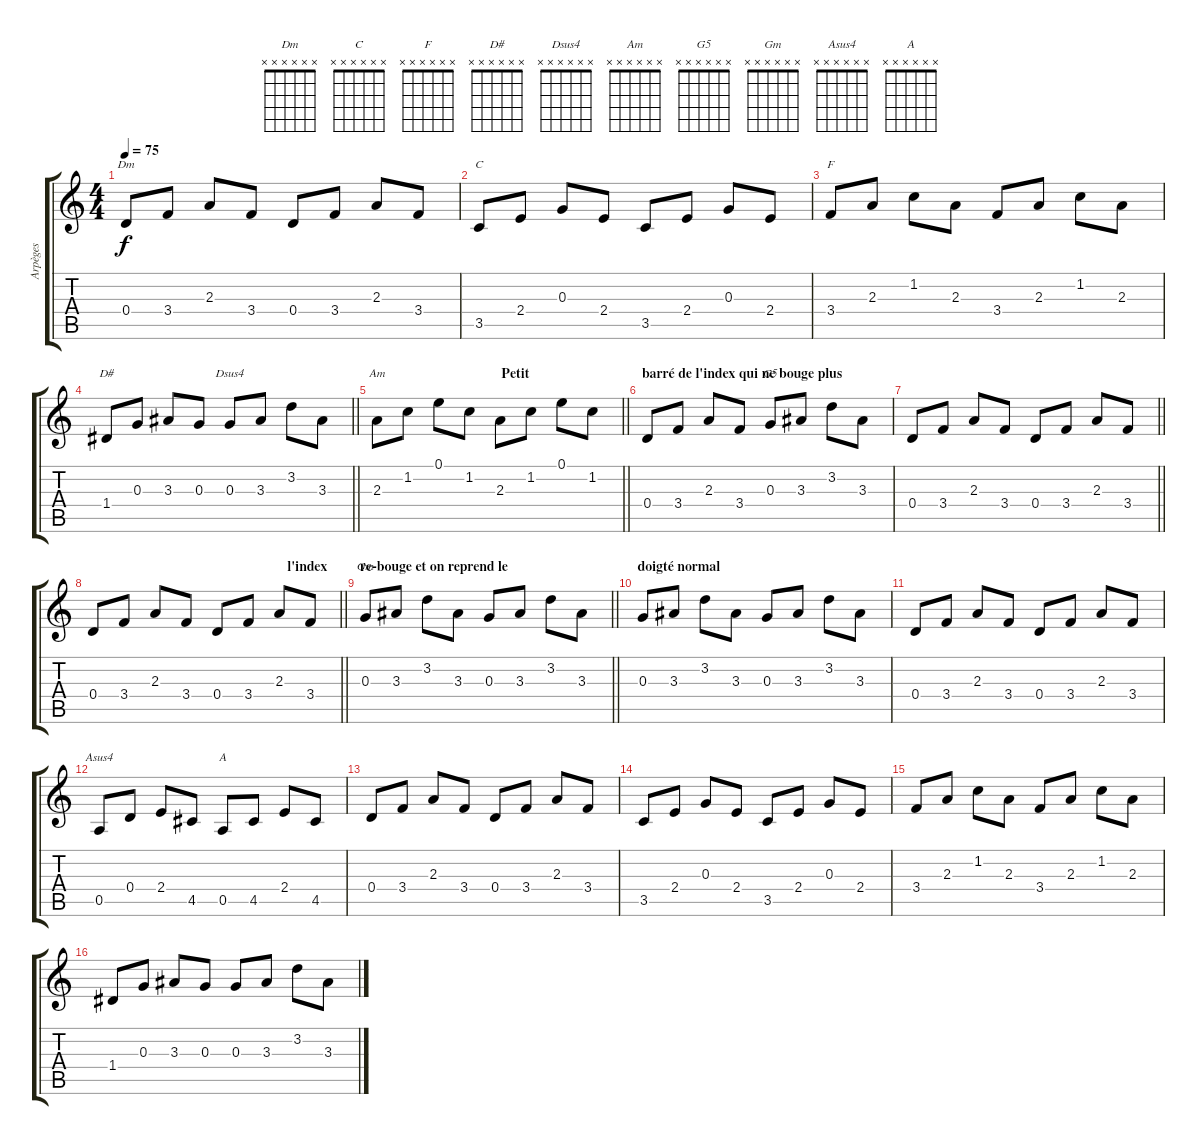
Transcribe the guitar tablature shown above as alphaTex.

\track ("Arpèges" "Arpèges") {instrument acousticguitarsteel}
\staff {score tabs}
\tuning (E4 B3 G3 D3 A2 E2) {hide}
\chord ("Dm" x x x x x x)
\chord ("C" x x x x x x)
\chord ("F" x x x x x x)
\chord ("D#" x x x x x x)
\chord ("Dsus4" x x x x x x)
\chord ("Am" x x x x x x)
\chord ("G5" x x x x x x)
\chord ("Gm" x x x x x x)
\chord ("Asus4" x x x x x x)
\chord ("A" x x x x x x)
\ts (4 4)
\tempo 75
\clef g2
\ks c
0.4.8{ch "Dm" dy f} 3.4.8 2.3.8 3.4.8 0.4.8 3.4.8 2.3.8 3.4.8 |
3.5.8{ch "C"} 2.4.8 0.3.8 2.4.8 3.5.8 2.4.8 0.3.8 2.4.8 |
3.4.8{ch "F"} 2.3.8 1.2.8 2.3.8 3.4.8 2.3.8 1.2.8 2.3.8 |
\barLineRight lightlight
1.4.8{ch "D#"} 0.3.8 3.3.8 0.3.8 0.3.8{ch "Dsus4"} 3.3.8 3.2.8 3.3.8 |
\section ("" "                                     Petit")
\barLineRight lightlight
2.3.8{ch "Am"} 1.2.8 0.1.8 1.2.8 2.3.8 1.2.8 0.1.8 1.2.8 |
\section ("" "barré de l'index qui ne bouge plus")
0.4.8 3.4.8 2.3.8 3.4.8 0.3.8{ch "G5"} 3.3.8 3.2.8 3.3.8 |
\barLineRight lightlight
0.4.8 3.4.8 2.3.8 3.4.8 0.4.8 3.4.8 2.3.8 3.4.8 |
\section ("" "                                                         l'index")
\barLineRight lightlight
0.4.8 3.4.8 2.3.8 3.4.8 0.4.8 3.4.8 2.3.8 3.4.8 |
\section ("" "re-bouge et on reprend le")
\barLineRight lightlight
0.3.8{ch "Gm"} 3.3.8 3.2.8 3.3.8 0.3.8 3.3.8 3.2.8 3.3.8 |
\section ("" "doigté normal")
0.3.8 3.3.8 3.2.8 3.3.8 0.3.8 3.3.8 3.2.8 3.3.8 |
0.4.8 3.4.8 2.3.8 3.4.8 0.4.8 3.4.8 2.3.8 3.4.8 |
0.5.8{ch "Asus4"} 0.4.8 2.4.8 4.5.8 0.5.8{ch "A"} 4.5.8 2.4.8 4.5.8 |
0.4.8 3.4.8 2.3.8 3.4.8 0.4.8 3.4.8 2.3.8 3.4.8 |
3.5.8 2.4.8 0.3.8 2.4.8 3.5.8 2.4.8 0.3.8 2.4.8 |
3.4.8 2.3.8 1.2.8 2.3.8 3.4.8 2.3.8 1.2.8 2.3.8 |
1.4.8 0.3.8 3.3.8 0.3.8 0.3.8 3.3.8 3.2.8 3.3.8
